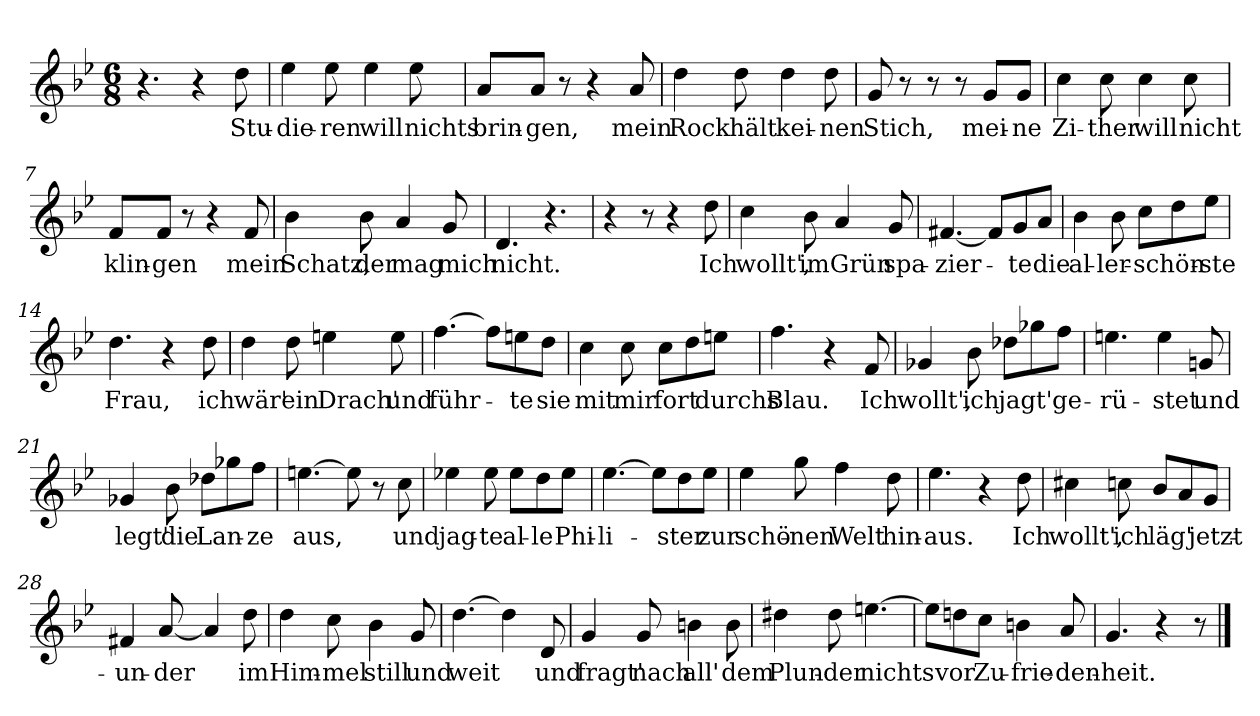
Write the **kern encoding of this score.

**kern	**text
*part1	*part1
*staff1	*staff1
*clefG2	*
*k[b-e-]	*
*M6/8	*
=1	=1
4.r	.
4r	.
!	!LO:LY:b
8dd\	Stu-
=2	=2
!	!LO:LY:b
4ee-\	-die-
!	!LO:LY:b
8ee-\	-ren
!	!LO:LY:b
4ee-\	will
!	!LO:LY:b
8ee-\	nichts
=3	=3
!	!LO:LY:b
8a/L	brin-
!	!LO:LY:b
8a/J	-gen,
8r	.
4r	.
!	!LO:LY:b
8a/	mein
=4	=4
!	!LO:LY:b
4dd\	Rock
!	!LO:LY:b
8dd\	hält
!	!LO:LY:b
4dd\	kei-
!	!LO:LY:b
8dd\	-nen
=5	=5
!	!LO:LY:b
8g/	Stich,
8r	.
8r	.
8r	.
!	!LO:LY:b
8g/L	mei-
!	!LO:LY:b
8g/J	-ne
=6	=6
!	!LO:LY:b
4cc\	Zi-
!	!LO:LY:b
8cc\	-ther
!	!LO:LY:b
4cc\	will
!	!LO:LY:b
8cc\	nicht
!!LO:LB:g=z
=7	=7
!	!LO:LY:b
8f/L	klin-
!	!LO:LY:b
8f/J	-gen
8r	.
4r	.
!	!LO:LY:b
8f/	mein
=8	=8
!	!LO:LY:b
4b-\	Schatz,
!	!LO:LY:b
8b-\	der
!	!LO:LY:b
4a/	mag
!	!LO:LY:b
8g/	mich
=9	=9
!	!LO:LY:b
4.d/	nicht.
4.r	.
=10	=10
4r	.
8r	.
4r	.
!	!LO:LY:b
8dd\	Ich
=11	=11
!	!LO:LY:b
4cc\	wollt',
!	!LO:LY:b
8b-\	im
!	!LO:LY:b
4a/	Grün
!	!LO:LY:b
8g/	spa-
=12	=12
!	!LO:LY:b
[4.f#X/	-zier-
8f#/L]	.
!	!LO:LY:b
8g/	-te
!	!LO:LY:b
8a/J	die
=13	=13
!	!LO:LY:b
4b-\	al-
!	!LO:LY:b
8b-\	-ler-
!	!LO:LY:b
8cc\L	schön-
8dd\	.
!	!LO:LY:b
8ee-\J	-ste
!!LO:LB:g=z
=14	=14
!	!LO:LY:b
4.dd\	Frau,
4r	.
!	!LO:LY:b
8dd\	ich
=15	=15
!	!LO:LY:b
4dd\	wär'
!	!LO:LY:b
8dd\	ein
!	!LO:LY:b
4een\	Drach'
!	!LO:LY:b
8ee\	und
=16	=16
!	!LO:LY:b
[4.ff\	führ-
8ff\L]	.
!	!LO:LY:b
8een\	-te
!	!LO:LY:b
8dd\J	sie
=17	=17
!	!LO:LY:b
4cc\	mit
!	!LO:LY:b
8cc\	mir
!	!LO:LY:b
8cc\L	fort
8dd\	.
!	!LO:LY:b
8een\J	durchs
=18	=18
!	!LO:LY:b
4.ff\	Blau.
4r	.
!	!LO:LY:b
8f/	Ich
=19	=19
!	!LO:LY:b
4g-X/	wollt',
!	!LO:LY:b
8b-\	ich
!	!LO:LY:b
8dd-X\L	jagt'
8gg-X\	.
!	!LO:LY:b
8ff\J	ge-
=20	=20
!	!LO:LY:b
4.een\	-rü-
!	!LO:LY:b
4ee\	-stet
!	!LO:LY:b
8gn/	und
!!LO:LB:g=z
=21	=21
!	!LO:LY:b
4g-X/	legt'
!	!LO:LY:b
8b-\	die
!	!LO:LY:b
8dd-X\L	Lan-
8gg-X\	.
!	!LO:LY:b
8ff\J	-ze
=22	=22
!	!LO:LY:b
[4.een\	aus,
8ee\]	.
8r	.
!	!LO:LY:b
8cc\	und
=23	=23
!	!LO:LY:b
4ee-X\	jag-
!	!LO:LY:b
8ee-\	-te
!	!LO:LY:b
8ee-\L	al-
!	!LO:LY:b
8dd\	-le
!	!LO:LY:b
8ee-\J	Phi-
=24	=24
!	!LO:LY:b
[4.ee-\	-li-
8ee-\L]	.
!	!LO:LY:b
8dd\	-ster
!	!LO:LY:b
8ee-\J	zur
=25	=25
!	!LO:LY:b
4ee-\	schö-
!	!LO:LY:b
8gg\	-nen
!	!LO:LY:b
4ff\	Welt
!	!LO:LY:b
8dd\	hin-
=26	=26
!	!LO:LY:b
4.ee-\	-aus.
4r	.
!	!LO:LY:b
8dd\	Ich
=27	=27
!	!LO:LY:b
4cc#X\	wollt',
!	!LO:LY:b
8ccn\	ich
!	!LO:LY:b
8b-/L	läg'
8a/	.
!	!LO:LY:b
8g/J	jetzt-
!!LO:LB:g=z
=28	=28
!	!LO:LY:b
4f#X/	-un-
!	!LO:LY:b
[8a/	-der
4a/]	.
!	!LO:LY:b
8dd\	im
=29	=29
!	!LO:LY:b
4dd\	Him-
!	!LO:LY:b
8cc\	-mel
!	!LO:LY:b
4b-\	still
!	!LO:LY:b
8g/	und
=30	=30
!	!LO:LY:b
[4.dd\	weit
4dd\]	.
!	!LO:LY:b
8d/	und
=31	=31
!	!LO:LY:b
4g/	fragt'
!	!LO:LY:b
8g/	nach
!	!LO:LY:b
4bn\	all'
!	!LO:LY:b
8b\	dem
=32	=32
!	!LO:LY:b
4dd#X\	Plun-
!	!LO:LY:b
8dd#\	-der
!	!LO:LY:b
[4.een\	nichts
=33	=33
8ee\L]	.
!	!LO:LY:b
8ddn\	vor
!	!LO:LY:b
8cc\J	Zu-
!	!LO:LY:b
4bn\	-frie-
!	!LO:LY:b
8a/	-den-
=34	=34
!	!LO:LY:b
4.g/	-heit.
4r	.
8r	.
==	==
*-	*-
